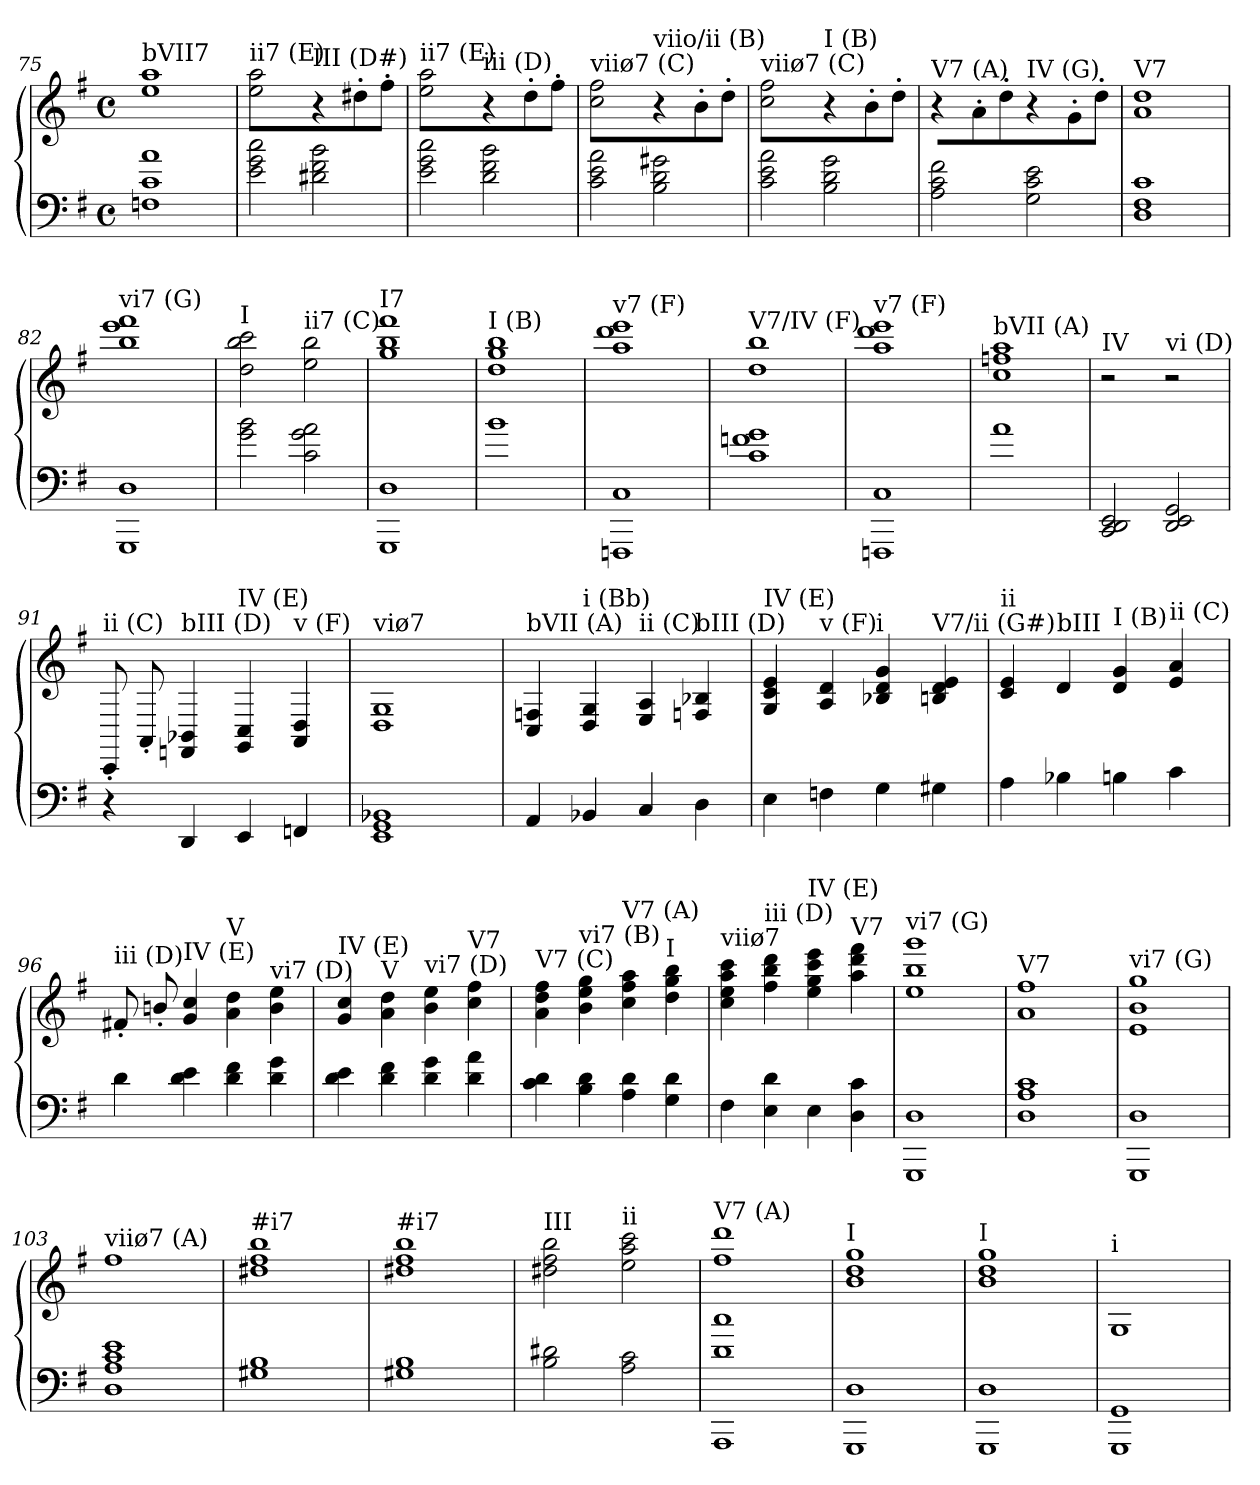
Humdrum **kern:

**kern	**kern
*part2	*part1
*staff2	*staff1
*clefF4	*clefG2
*k[f#]	*k[f#]
*G:	*G:
*M4/4	*M4/4
*met(c)	*met(c)
=75	=75
!	!LO:TX:a:t=bVII7
1Fn 1c 1a	1ee 1aa
=76	=76
!	!LO:TX:a:t=ii7 (E)
2e 2g 2cc	2ee 2aa
!	!LO:TX:a:t=III (D#)
2d#X 2f# 2b	4r
.	8dd#X'\
.	8ff#'\J
=77	=77
!	!LO:TX:a:t=ii7 (E)
2e 2g 2cc	2ee 2aa
!	!LO:TX:a:t=iii (D)
2d 2f# 2b	4r
.	8dd'\
.	8ff#'\J
=78	=78
!	!LO:TX:a:t=viiø7 (C)
2c 2e 2a	2cc 2ff#
!	!LO:TX:a:t=viio/ii (B)
2B 2d 2g#X	4r
.	8b'\
.	8dd'\J
=79	=79
!	!LO:TX:a:t=viiø7 (C)
2c 2e 2a	2cc 2ff#
!	!LO:TX:a:t=I (B)
2B 2d 2g	4r
.	8b'\
.	8dd'\J
=80	=80
!	!LO:TX:a:t=V7 (A)
2A 2c 2f#	4r
.	8a'\
.	8dd'\J
!	!LO:TX:a:t=IV (G)
2G 2c 2e	4r
.	8g'\
.	8dd'\J
=81	=81
!	!LO:TX:a:t=V7
1D 1F# 1c	1a 1dd
=82	=82
!	!LO:TX:a:t=vi7 (G)
1GGG 1D	1bb 1eee 1fff#
=83	=83
!	!LO:TX:a:t=I
2g 2b	2dd 2bb 2ccc
!	!LO:TX:a:t=ii7 (C)
2c 2g 2a	2ee 2bb
=84	=84
!	!LO:TX:a:t=I7
1GGG 1D	1gg 1bb 1fff#
=85	=85
!	!LO:TX:a:t=I (B)
1b	1dd 1gg 1bb
=86	=86
!	!LO:TX:a:t=v7 (F)
1FFFn 1C	1aa 1ddd 1eee
=87	=87
!	!LO:TX:a:t=V7/IV (F)
1c 1fn 1g	1dd 1bb
=88	=88
!	!LO:TX:a:t=v7 (F)
1FFFn 1C	1aa 1ddd 1eee
=89	=89
!	!LO:TX:a:t=bVII (A)
1a	1cc 1ffn 1aa
=90	=90
!	!LO:TX:a:t=IV
2CC 2DD 2EE	2r
!	!LO:TX:a:t=vi (D)
2DD 2EE 2GG	2r
=91	=91
!	!LO:TX:a:t=ii (C)
4r	8CC'/
.	8AA'/L
!	!LO:TX:a:t=bIII (D)
4DD	4FFn 4BB-X
!	!LO:TX:a:t=IV (E)
4EE	4GG 4C
!	!LO:TX:a:t=v (F)
4FFn	4AA 4D
=92	=92
!	!LO:TX:a:t=viø7
1EE 1GG 1BB-X	1D 1G
=93	=93
!	!LO:TX:a:t=bVII (A)
4AA	4C 4Fn
!	!LO:TX:a:t=i (Bb)
4BB-X	4D 4G
!	!LO:TX:a:t=ii (C)
4C	4E 4A
!	!LO:TX:a:t=bIII (D)
4D	4Fn 4B-X
=94	=94
!	!LO:TX:a:t=IV (E)
4E	4G 4c 4e
!	!LO:TX:a:t=v (F)
4Fn	4A 4d
!	!LO:TX:a:t=i
4G	4B-X 4d 4g
!	!LO:TX:a:t=V7/ii (G#)
4G#X	4Bn 4d 4e
=95	=95
!	!LO:TX:a:t=ii
4A	4c 4e
!	!LO:TX:a:t=bIII
4B-X	4d
!	!LO:TX:a:t=I (B)
4Bn	4d 4g
!	!LO:TX:a:t=ii (C)
4c	4e 4a
=96	=96
!	!LO:TX:a:t=iii (D)
4d	8f#X'/L
.	8bn'/
!	!LO:TX:a:t=IV (E)
4d 4e	4g 4cc
!	!LO:TX:a:t=V
4d 4f#	4a 4dd
!	!LO:TX:a:t=vi7 (D)
4d 4g	4b 4ee
=97	=97
!	!LO:TX:a:t=IV (E)
4d 4e	4g 4cc
!	!LO:TX:a:t=V
4d 4f#	4a 4dd
!	!LO:TX:a:t=vi7 (D)
4d 4g	4b 4ee
!	!LO:TX:a:t=V7
4d 4a	4cc 4ff#
=98	=98
!	!LO:TX:a:t=V7 (C)
4c 4d	4a 4dd 4ff#
!	!LO:TX:a:t=vi7 (B)
4B 4d	4b 4ee 4gg
!	!LO:TX:a:t=V7 (A)
4A 4d	4cc 4ff# 4aa
!	!LO:TX:a:t=I
4G 4d	4dd 4gg 4bb
=99	=99
!	!LO:TX:a:t=viiø7
4F#	4cc 4ee 4aa 4ccc
!	!LO:TX:a:t=iii (D)
4E 4d	4ff# 4bb 4ddd
!	!LO:TX:a:t=IV (E)
4E	4ee 4gg 4ccc 4eee
!	!LO:TX:a:t=V7
4D 4c	4aa 4ddd 4fff#
=100	=100
!	!LO:TX:a:t=vi7 (G)
1GGG 1D	1ee 1bb 1ggg
=101	=101
!	!LO:TX:a:t=V7
1D 1A 1c	1a 1ff#
=102	=102
!	!LO:TX:a:t=vi7 (G)
1GGG 1D	1e 1b 1gg
=103	=103
!	!LO:TX:a:t=viiø7 (A)
1D 1A 1c 1e	1ff#
=104	=104
!	!LO:TX:a:t=#i7
1G#X 1B	1dd#X 1ff# 1bb
=105	=105
!	!LO:TX:a:t=#i7
1G#X 1B	1dd#X 1ff# 1bb
=106	=106
!	!LO:TX:a:t=III
2B 2d#X	2dd#X 2ff# 2bb
!	!LO:TX:a:t=ii
2A 2c	2ee 2aa 2ccc
=107	=107
!	!LO:TX:a:t=V7 (A)
1AAA 1d 1cc	1ff# 1ddd
=108	=108
!	!LO:TX:a:t=I
1GGG 1D	1b 1dd 1gg
=109	=109
!	!LO:TX:a:t=I
1GGG 1D	1b 1dd 1gg
=110	=110
!	!LO:TX:a:t=i
1GGG 1GG	1G
=	=
*-	*-
